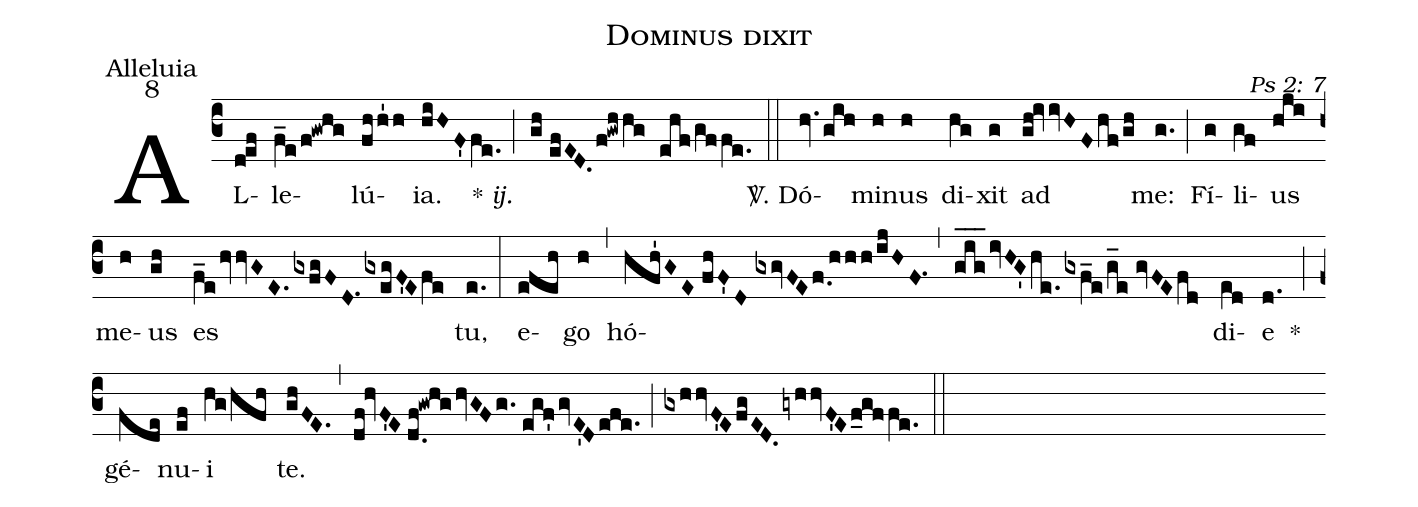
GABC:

name: Dominus dixit;
office-part: Alleluia;
mode: 8;
commentary: Ps 2: 7;
%%
(c3) AL(def)le(f_e/f!gwhg)lú(fhh'1h)ia.(hiHF'fe.) {*}~<i>ij.</i>(;) (gh//efED.f!gwhhg ehf/gffe.) (::)
<sp>V/</sp>. Dó(hv.gih)mi(h)nus(h) di(hg)xit(g) ad(gh!ivvHFhf/gh) me:(g.) (;) Fí(g)li(gf)us(hji) me(h)us(gh) es(f_ehvvGE.gxfgFD.1gxegF'Efe) tu,(e.) (:)
e(efeh)go(h) (,) hó(hfh'GE//fhF'D//gxgvFEf.0/[-0.5]hhh/ijHF.1)(,)(g_i_g_ivHG'he.gxf_e/!g_e//!gvFEfd)di(e[ll:1]d)e(d.) *(;) gé(fde)nu(ef)i(hg/hfh) te.(ghFE.) (,) (df!hvF'E//d.0f!gwhghvGFg.//egf'/!gvE'Defe.) (;) (gxhhvF'E/!fgED.gyhhvF'Ef_gffe.) (::)
